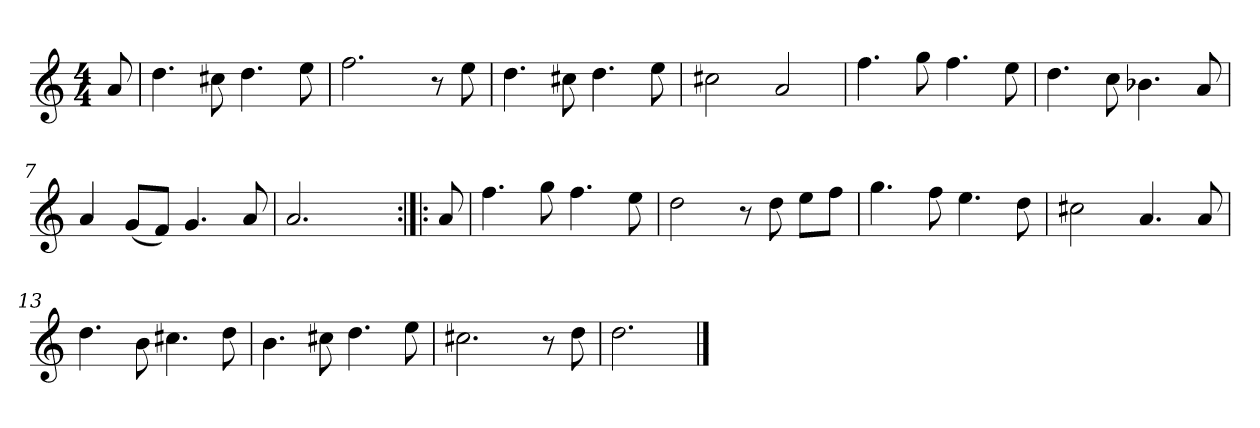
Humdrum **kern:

**kern
*part1
*staff1
*clefG2
*k[]
*D:dor
*M4/4
*MM120
=
8a
=1
4.dd
8cc#X
4.dd
8ee
=2
2.ff
8r
8ee
=3
4.dd
8cc#X
4.dd
8ee
=4
2cc#X
2a
=5
4.ff
8gg
4.ff
8ee
=6
4.dd
8cc
4.b-X
8a
=7
4a
(8g/L
8f/J)
4.g
8a
=8
2.a
8ryy
=:|!|:
8a
=9
4.ff
8gg
4.ff
8ee
=10
2dd
8r
8dd
8ee\L
8ff\J
=11
4.gg
8ff
4.ee
8dd
=12
2cc#X
4.a
8a
=13
4.dd
8b
4.cc#X
8dd
=14
4.b
8cc#X
4.dd
8ee
=15
2.cc#X
8r
8dd
=16
2.dd
==
*-
